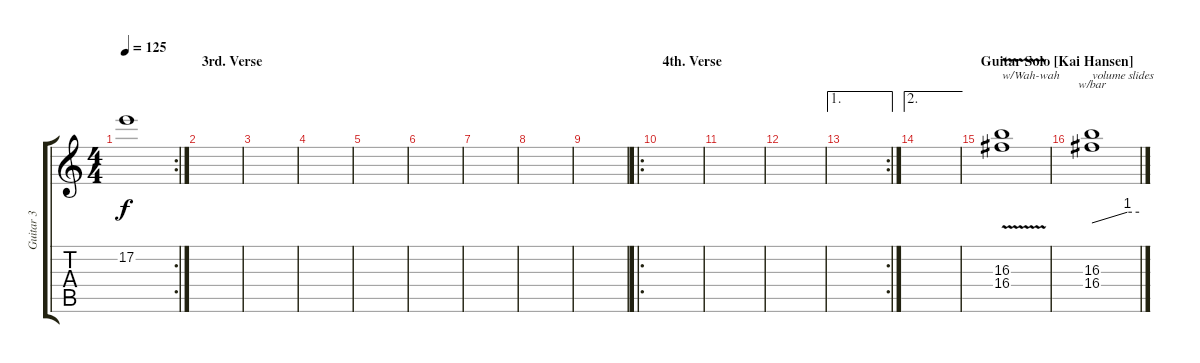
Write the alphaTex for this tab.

\track ("Guitar 3" "Guitar 3") {instrument distortionguitar}
\staff {score tabs}
\tuning (E4 B3 G3 D3 A2 E2) {hide}
\rc 2
\ts (4 4)
\tempo 125
\clef g2
\ks c
17.2{t}.1{dy f} |
\section ("" "3rd. Verse")
|
|
|
|
|
|
|
|
\ro
\section ("" "4th. Verse")
|
|
|
\ae 1
\rc 2
|
\ae 2
|
\section ("" "Guitar Solo [Kai Hansen]")
(16.3{v} 16.4{v}).1{txt "w/Wah-wah"} |
(16.3 16.4).1{tbe (custom default 0 0 45 4 60 4) txt "volume slides"}
